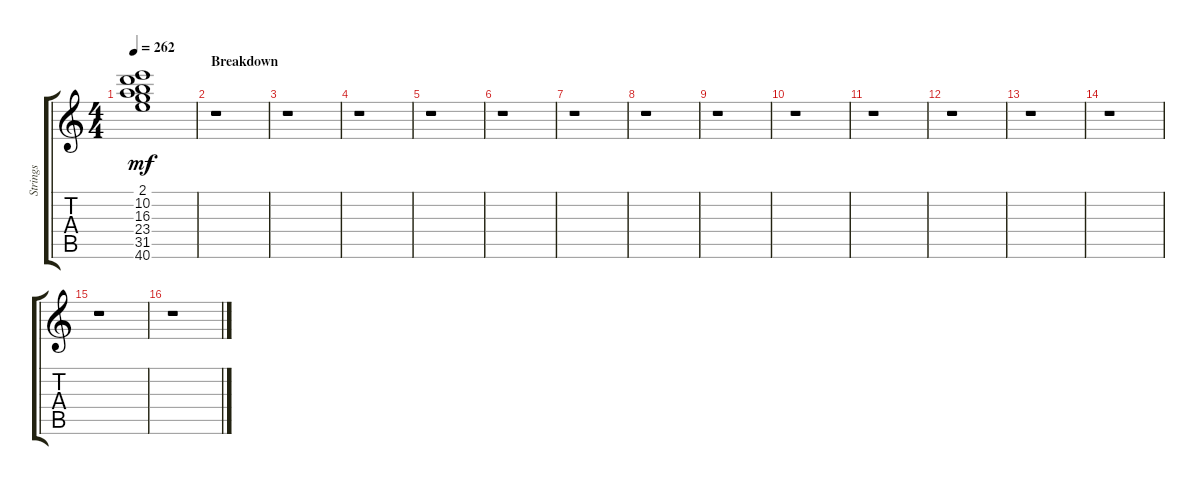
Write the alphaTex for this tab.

\track ("Strings" "Strings") {instrument electricguitarclean}
\staff {score tabs}
\tuning (D4 A3 F3 C3 G2 C2) {hide}
\ts (4 4)
\tempo 262
\clef g2
\ks aminor
(2.1{t} 10.2{t} 16.3{t} 23.4{t} 31.5{t} 40.6{t}).1{dy mf} |
\section ("" "Breakdown")
r.1 |
r.1 |
r.1 |
r.1 |
r.1 |
r.1 |
r.1 |
r.1 |
r.1 |
r.1 |
r.1 |
r.1 |
r.1 |
r.1 |
r.1
